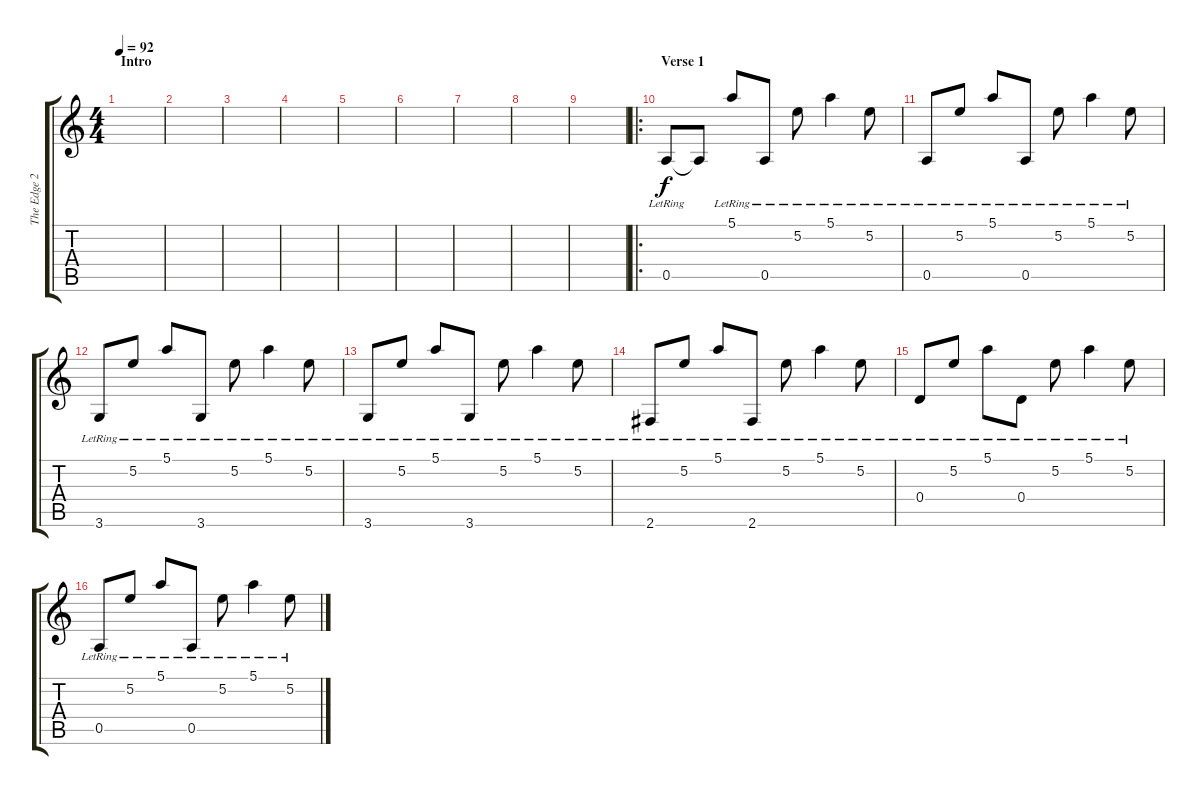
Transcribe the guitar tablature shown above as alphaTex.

\track ("The Edge 2nd" "The Edge 2") {instrument electricguitarclean}
\staff {score tabs}
\tuning (E4 B3 G3 D3 A2 E2) {hide}
\ts (4 4)
\section ("" "Intro")
\tempo 92
\clef g2
\ks c
|
|
|
|
|
|
|
|
|
\ro
\section ("" "Verse 1")
0.5{lr}.8 0.5{t}.8 5.1{lr}.8 0.5{lr}.8 5.2{lr}.8 5.1{lr}.4 5.2{lr}.8 |
0.5{lr}.8 5.2{lr}.8 5.1{lr}.8 0.5{lr}.8 5.2{lr}.8 5.1{lr}.4 5.2{lr}.8 |
3.6{lr}.8 5.2{lr}.8 5.1{lr}.8 3.6{lr}.8 5.2{lr}.8 5.1{lr}.4 5.2{lr}.8 |
3.6{lr}.8 5.2{lr}.8 5.1{lr}.8 3.6{lr}.8 5.2{lr}.8 5.1{lr}.4 5.2{lr}.8 |
2.6{lr}.8 5.2{lr}.8 5.1{lr}.8 2.6{lr}.8 5.2{lr}.8 5.1{lr}.4 5.2{lr}.8 |
0.4{lr}.8 5.2{lr}.8 5.1{lr}.8 0.4{lr}.8 5.2{lr}.8 5.1{lr}.4 5.2{lr}.8 |
0.5{lr}.8 5.2{lr}.8 5.1{lr}.8 0.5{lr}.8 5.2{lr}.8 5.1{lr}.4 5.2{lr}.8
